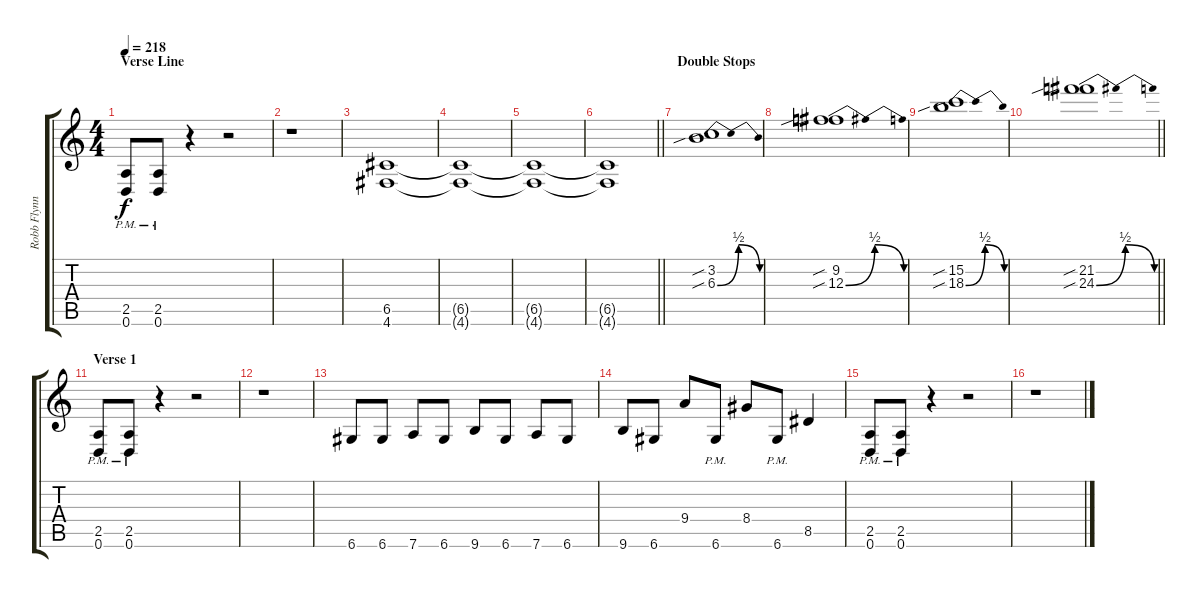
\track ("Robb Flynn" "Robb Flynn") {instrument distortionguitar}
\staff {score tabs}
\tuning (D4 A3 F3 C3 G2 D2) {hide}
\ts (4 4)
\section ("" "Verse Line")
\tempo 218
\clef g2
\ks c
(2.5{pm} 0.6{pm}).8{dy f instrument distortionguitar} (2.5{pm} 0.6{pm}).8 r.4 r.2 |
r.1 |
(6.5 4.6).1 |
(6.5{t} 4.6{t}).1 |
(6.5{t} 4.6{t}).1 |
\barLineRight lightlight
(6.5{t} 4.6{t}).1 |
\section ("" "Double Stops")
(3.2{sib} 6.3{be (bendrelease 0 0 15 2 40 2 60 0) sib}).1 |
(9.2{sib} 12.3{be (bendrelease 0 0 15 2 40 2 60 0) sib}).1 |
(15.2{sib} 18.3{be (bendrelease 0 0 15 2 40 2 60 0) sib}).1 |
\barLineRight lightlight
(21.2{sib} 24.3{be (bendrelease 0 0 15 2 40 2 60 0) sib}).1 |
\section ("" "Verse 1")
(2.5{pm} 0.6{pm}).8 (2.5{pm} 0.6{pm}).8 r.4 r.2 |
r.1 |
6.6.8 6.6.8 7.6.8 6.6.8 9.6.8 6.6.8 7.6.8 6.6.8 |
9.6.8 6.6.8 9.4.8 6.6{pm}.8 8.4.8 6.6{pm}.8 8.5.4 |
(2.5{pm} 0.6{pm}).8 (2.5{pm} 0.6{pm}).8 r.4 r.2 |
r.1
